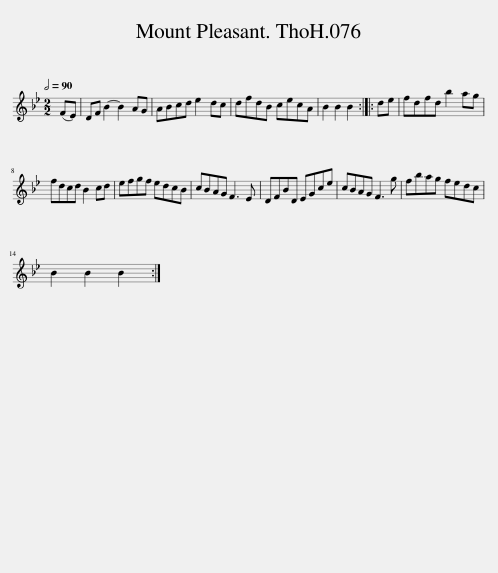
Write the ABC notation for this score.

X:1
L:1/8
Q:1/2=90
M:2/2
I:linebreak $
K:Bb
V:1 treble
V:1
 (FE) | DF B2- B2 AG | ABcd e2 dc | dfdB cecA | B2 B2 B2 :: %5
 de | fdfd b2 ag |$ fdcd B2 cd | efgf edcB | cBAG F3 E | %10
 DFBD EGce | cBAG F3 g | fbag fedc |$ B2 B2 B2 :| %14
